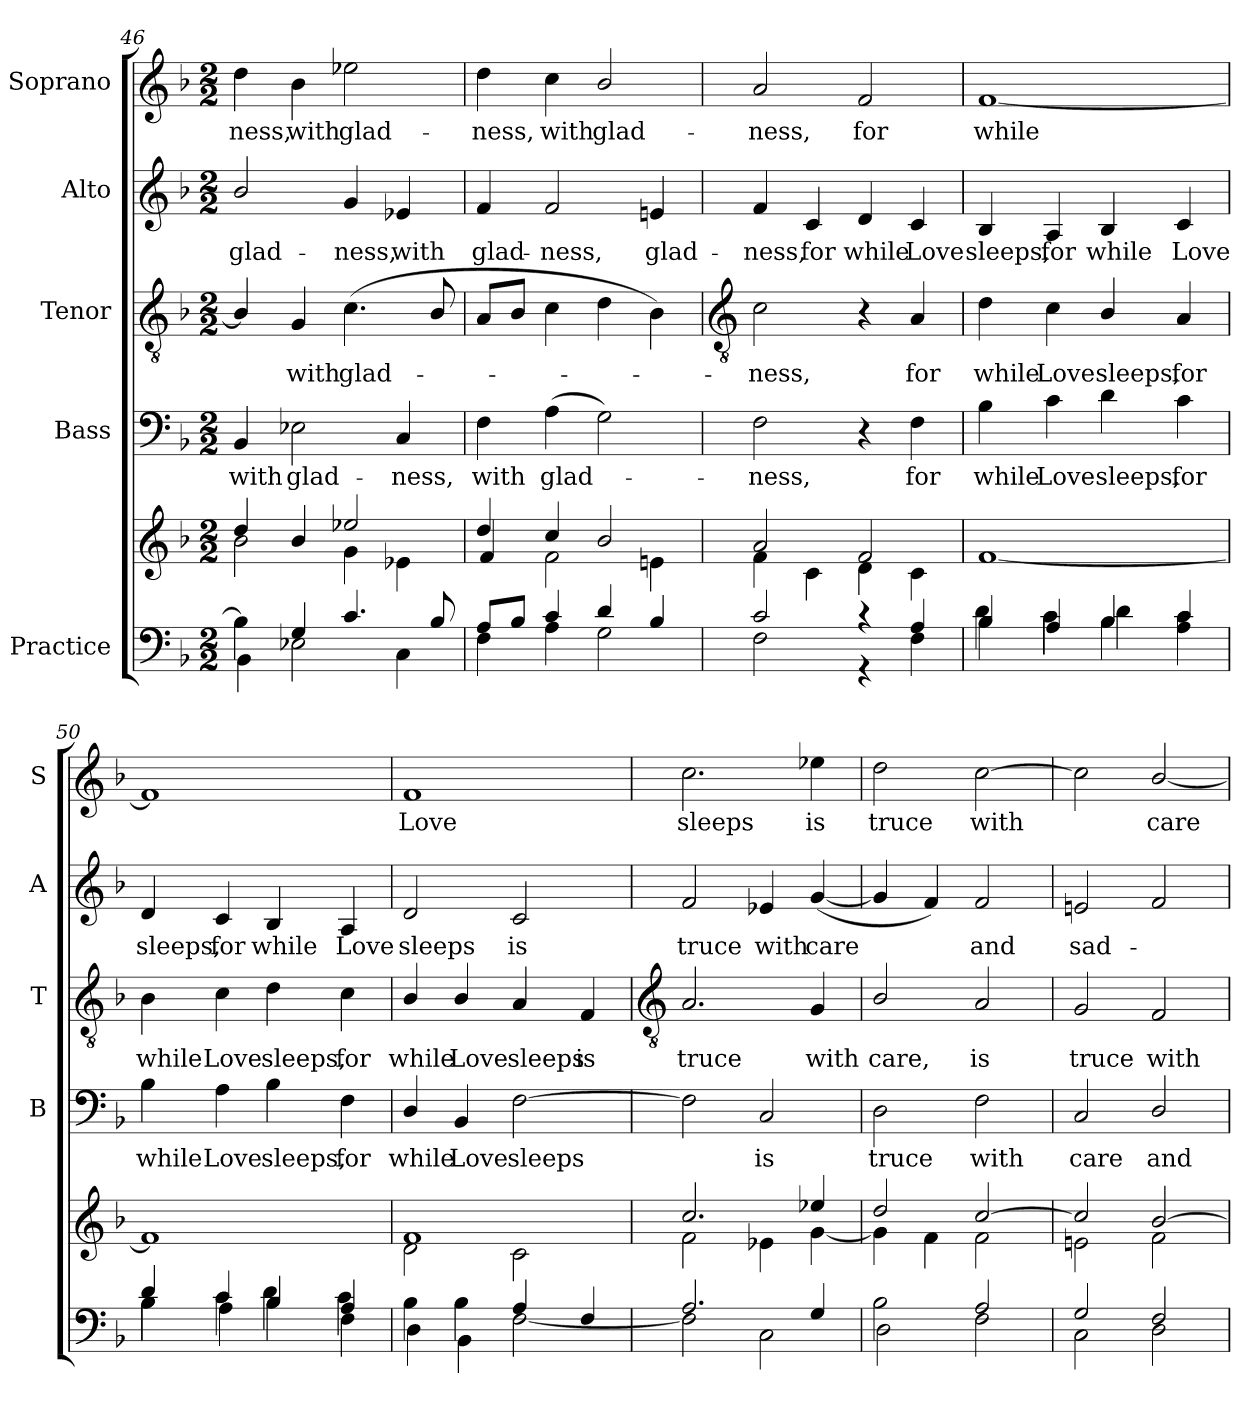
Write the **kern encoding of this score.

**kern	**kern	**kern	**text	**kern	**text	**kern	**text	**kern	**text
*part5	*part5	*part4	*part4	*part3	*part3	*part2	*part2	*part1	*part1
*staff6	*staff5	*staff4	*staff4	*staff3	*staff3	*staff2	*staff2	*staff1	*staff1
*I"Practice	*	*I"Bass	*	*I"Tenor	*	*I"Alto	*	*I"Soprano	*
*	*	*I'B	*	*I'T	*	*I'A	*	*I'S	*
*clefF4	*clefG2	*clefF4	*	*clefGv2	*	*clefG2	*	*clefG2	*
*k[b-]	*k[b-]	*k[b-]	*	*k[b-]	*	*k[b-]	*	*k[b-]	*
*F:	*F:	*F:	*	*F:	*	*F:	*	*F:	*
*M2/2	*M2/2	*M2/2	*	*M2/2	*	*M2/2	*	*M2/2	*
=46	=46	=46	=46	=46	=46	=46	=46	=46	=46
*^	*^	*	*	*	*	*	*	*	*
!	!	!	!	!	!LO:LY:b	!	!	!	!LO:LY:b	!	!LO:LY:b
4B-\]	4BB-\	4dd/	2b-\	4BB-	with	4B-/]	.	2b-/	glad-	4dd	-ness,
!	!	!	!	!	!LO:LY:b	!	!LO:LY:b	!	!	!	!LO:LY:b
4G/	2E-X	4b-/	.	2E-X	glad-	4G	with	.	.	4b-	with
!	!	!	!	!	!	!	!LO:LY:b	!	!LO:LY:b	!	!LO:LY:b
4.c/	.	2ee-X/	4g\	.	.	(<4.c	glad-	4g	-ness,	2ee-X	glad-
!	!	!	!	!	!LO:LY:b	!	!	!	!LO:LY:b	!	!
.	4C\	.	4e-X\	4C	-ness,	.	.	4e-X	with	.	.
8B-/	.	.	.	.	.	8B-/	.	.	.	.	.
=47	=47	=47	=47	=47	=47	=47	=47	=47	=47	=47	=47
!	!	!	!	!	!LO:LY:b	!	!	!	!LO:LY:b	!	!LO:LY:b
8A/L	4F	4dd/	4f/	4F	with	8AL	.	4f	glad-	4dd	-ness,
8B-/J	.	.	.	.	.	8B-J	.	.	.	.	.
!	!	!	!	!	!LO:LY:b	!	!	!	!LO:LY:b	!	!LO:LY:b
4c	4A	4cc/	2f\	(>4A	glad-	4c	.	2f	-ness,	4cc	with
!	!	!	!	!	!	!	!	!	!	!	!LO:LY:b
4d/	2G	2b-/	.	2G)	.	4d	.	.	.	2b-/	glad-
!	!	!	!	!	!	!	!	!	!LO:LY:b	!	!
4B-/	.	.	4en\	.	.	4B-)	.	4en	glad-	.	.
!!LO:LB:g=z
=48	=48	=48	=48	=48	=48	=48	=48	=48	=48	=48	=48
*	*	*	*	*	*	*clefGv2	*	*	*	*	*
!	!	!	!	!	!LO:LY:b	!	!LO:LY:b	!	!LO:LY:b	!	!LO:LY:b
2c	2F\	2a	4f\	2F	ness,	2c	ness,	4f	-ness,	2a	-ness,
!	!	!	!	!	!	!	!	!	!LO:LY:b	!	!
.	.	.	4c\	.	.	.	.	4c	for	.	.
!	!	!	!	!	!	!	!	!	!LO:LY:b	!	!LO:LY:b
4r	4r	2f	4d\	4r	.	4r	.	4d	while	2f	for
!	!	!	!	!	!LO:LY:b	!	!LO:LY:b	!	!LO:LY:b	!	!
4A	4F\	.	4c\	4F	for	4A	for	4c	Love	.	.
=49	=49	=49	=49	=49	=49	=49	=49	=49	=49	=49	=49
*	*^	*	*	*	*	*	*	*	*	*	*
!	!	!	!	!	!	!LO:LY:b	!	!LO:LY:b	!	!LO:LY:b	!	!LO:LY:b
*	*	*	*v	*v	*	*	*	*	*	*	*	*
4B-	4d	4B-\	[1f	4B-	while	4d	while	4B-	sleeps,	[1f	while
!	!	!	!	!	!LO:LY:b	!	!LO:LY:b	!	!LO:LY:b	!	!
4A	4c	4c\	.	4c	Love	4c	Love	4A	for	.	.
!	!	!	!	!	!LO:LY:b	!	!LO:LY:b	!	!LO:LY:b	!	!
4B-	4B-\	4d\	.	4d	sleeps,	4B-/	sleeps,	4B-	while	.	.
!	!	!	!	!	!LO:LY:b	!	!LO:LY:b	!	!LO:LY:b	!	!
4c	4A	4c\	.	4c	for	4A	for	4c	Love	.	.
=50	=50	=50	=50	=50	=50	=50	=50	=50	=50	=50	=50
!	!	!	!	!	!LO:LY:b	!	!LO:LY:b	!	!LO:LY:b	!	!
4d	4B-	4B-\	1f]	4B-	while	4B-	while	4d	sleeps,	1f]	.
!	!	!	!	!	!LO:LY:b	!	!LO:LY:b	!	!LO:LY:b	!	!
4c	4c	4A\	.	4A	Love	4c	Love	4c	for	.	.
!	!	!	!	!	!LO:LY:b	!	!LO:LY:b	!	!LO:LY:b	!	!
4B-	4d	4B-\	.	4B-	sleeps,	4d	sleeps,	4B-	while	.	.
!	!	!	!	!	!LO:LY:b	!	!LO:LY:b	!	!LO:LY:b	!	!
4A	4c	4F\	.	4F	for	4c	for	4A	Love	.	.
=51	=51	=51	=51	=51	=51	=51	=51	=51	=51	=51	=51
*	*	*	*^	*	*	*	*	*	*	*	*
!	!	!	!	!	!	!LO:LY:b	!	!LO:LY:b	!	!LO:LY:b	!	!LO:LY:b
*	*v	*v	*	*	*	*	*	*	*	*	*	*
4B-\	4D\	1f	2d\	4D/	while	4B-/	while	2d	sleeps	1f	Love
!	!	!	!	!	!LO:LY:b	!	!LO:LY:b	!	!	!	!
4B-\	4BB-\	.	.	4BB-	Love	4B-/	Love	.	.	.	.
!	!	!	!	!	!LO:LY:b	!	!LO:LY:b	!	!LO:LY:b	!	!
4A/	[2F\	.	2c\	[2F	sleeps	4A	sleeps	2c	is	.	.
!	!	!	!	!	!	!	!LO:LY:b	!	!	!	!
4F/	.	.	.	.	.	4F	is	.	.	.	.
!!LO:LB:g=z
=52	=52	=52	=52	=52	=52	=52	=52	=52	=52	=52	=52
*	*	*	*	*	*	*clefGv2	*	*	*	*	*
!	!	!	!	!	!	!	!LO:LY:b	!	!LO:LY:b	!	!LO:LY:b
2.A/	2F]	2.cc/	2f\	2F]	.	2.A	truce	2f	truce	2.cc	sleeps
!	!	!	!	!	!LO:LY:b	!	!	!	!LO:LY:b	!	!
.	2C\	.	4e-X\	2C	is	.	.	4e-X	with	.	.
!	!	!	!	!	!	!	!LO:LY:b	!	!LO:LY:b	!	!LO:LY:b
4G/	.	4ee-X	[4g\	.	.	4G	with	(<[4g	care	4ee-X	is
=53	=53	=53	=53	=53	=53	=53	=53	=53	=53	=53	=53
!	!	!	!	!	!LO:LY:b	!	!LO:LY:b	!	!	!	!LO:LY:b
2B-\	2D	2dd/	4g\]	2D	truce	2B-/	care,	4g]	.	2dd	truce
.	.	.	4f\	.	.	.	.	4f)	.	.	.
!	!	!	!	!	!LO:LY:b	!	!LO:LY:b	!	!LO:LY:b	!	!LO:LY:b
2A	2F	[2cc/	2f	2F	with	2A	is	2f	and	[2cc	with
=54	=54	=54	=54	=54	=54	=54	=54	=54	=54	=54	=54
!	!	!	!	!	!LO:LY:b	!	!LO:LY:b	!	!LO:LY:b	!	!
2G	2C\	2cc/]	2en	2C	care	2G	truce	2en	sad-	2cc]	.
!	!	!	!	!	!LO:LY:b	!	!LO:LY:b	!	!	!	!LO:LY:b
2F	2D\	[2b-/	2f	2D/	and	2F	with	2f	.	[2b-/	care
*v	*v	*	*	*	*	*	*	*	*	*	*
*	*v	*v	*	*	*	*	*	*	*	*
=	=	=	=	=	=	=	=	=	=
*-	*-	*-	*-	*-	*-	*-	*-	*-	*-
